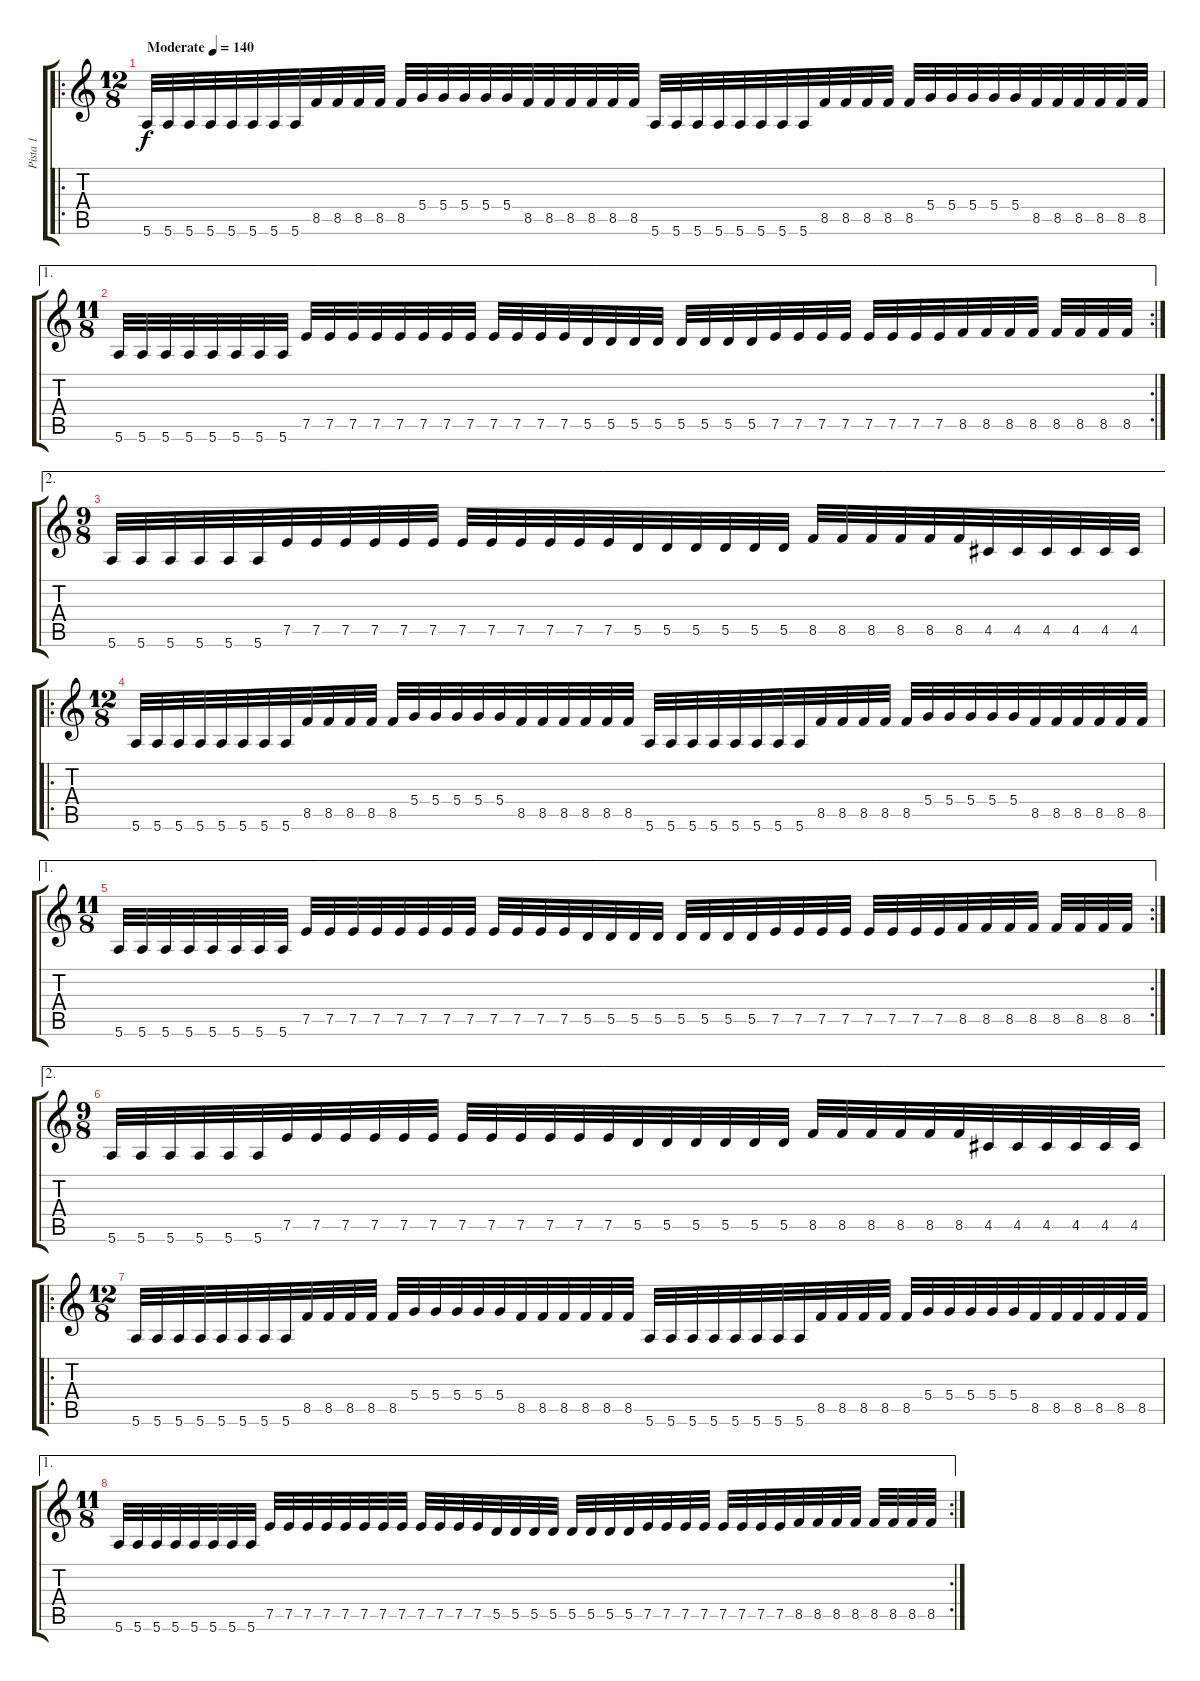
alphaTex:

\track ("Pista 1" "Pista 1") {instrument distortionguitar}
\staff {score tabs}
\tuning (E4 B3 G3 D3 A2 E2) {hide}
\ro
\ts (12 8)
\tempo (140 "Moderate")
\clef g2
\ks c
5.6.32{dy f instrument distortionguitar} 5.6.32 5.6.32 5.6.32 5.6.32 5.6.32 5.6.32 5.6.32 8.5.32 8.5.32 8.5.32 8.5.32 8.5.32 5.4.32 5.4.32 5.4.32 5.4.32 5.4.32 8.5.32 8.5.32 8.5.32 8.5.32 8.5.32 8.5.32 5.6.32 5.6.32 5.6.32 5.6.32 5.6.32 5.6.32 5.6.32 5.6.32 8.5.32 8.5.32 8.5.32 8.5.32 8.5.32 5.4.32 5.4.32 5.4.32 5.4.32 5.4.32 8.5.32 8.5.32 8.5.32 8.5.32 8.5.32 8.5.32 |
\ae 1
\rc 2
\ts (11 8)
5.6.32 5.6.32 5.6.32 5.6.32 5.6.32 5.6.32 5.6.32 5.6.32 7.5.32 7.5.32 7.5.32 7.5.32 7.5.32 7.5.32 7.5.32 7.5.32 7.5.32 7.5.32 7.5.32 7.5.32 5.5.32 5.5.32 5.5.32 5.5.32 5.5.32 5.5.32 5.5.32 5.5.32 7.5.32 7.5.32 7.5.32 7.5.32 7.5.32 7.5.32 7.5.32 7.5.32 8.5.32 8.5.32 8.5.32 8.5.32 8.5.32 8.5.32 8.5.32 8.5.32 |
\ae 2
\ts (9 8)
5.6.32 5.6.32 5.6.32 5.6.32 5.6.32 5.6.32 7.5.32 7.5.32 7.5.32 7.5.32 7.5.32 7.5.32 7.5.32 7.5.32 7.5.32 7.5.32 7.5.32 7.5.32 5.5.32 5.5.32 5.5.32 5.5.32 5.5.32 5.5.32 8.5.32 8.5.32 8.5.32 8.5.32 8.5.32 8.5.32 4.5.32 4.5.32 4.5.32 4.5.32 4.5.32 4.5.32 |
\ro
\ts (12 8)
5.6.32 5.6.32 5.6.32 5.6.32 5.6.32 5.6.32 5.6.32 5.6.32 8.5.32 8.5.32 8.5.32 8.5.32 8.5.32 5.4.32 5.4.32 5.4.32 5.4.32 5.4.32 8.5.32 8.5.32 8.5.32 8.5.32 8.5.32 8.5.32 5.6.32 5.6.32 5.6.32 5.6.32 5.6.32 5.6.32 5.6.32 5.6.32 8.5.32 8.5.32 8.5.32 8.5.32 8.5.32 5.4.32 5.4.32 5.4.32 5.4.32 5.4.32 8.5.32 8.5.32 8.5.32 8.5.32 8.5.32 8.5.32 |
\ae 1
\rc 2
\ts (11 8)
5.6.32 5.6.32 5.6.32 5.6.32 5.6.32 5.6.32 5.6.32 5.6.32 7.5.32 7.5.32 7.5.32 7.5.32 7.5.32 7.5.32 7.5.32 7.5.32 7.5.32 7.5.32 7.5.32 7.5.32 5.5.32 5.5.32 5.5.32 5.5.32 5.5.32 5.5.32 5.5.32 5.5.32 7.5.32 7.5.32 7.5.32 7.5.32 7.5.32 7.5.32 7.5.32 7.5.32 8.5.32 8.5.32 8.5.32 8.5.32 8.5.32 8.5.32 8.5.32 8.5.32 |
\ae 2
\ts (9 8)
5.6.32 5.6.32 5.6.32 5.6.32 5.6.32 5.6.32 7.5.32 7.5.32 7.5.32 7.5.32 7.5.32 7.5.32 7.5.32 7.5.32 7.5.32 7.5.32 7.5.32 7.5.32 5.5.32 5.5.32 5.5.32 5.5.32 5.5.32 5.5.32 8.5.32 8.5.32 8.5.32 8.5.32 8.5.32 8.5.32 4.5.32 4.5.32 4.5.32 4.5.32 4.5.32 4.5.32 |
\ro
\ts (12 8)
5.6.32 5.6.32 5.6.32 5.6.32 5.6.32 5.6.32 5.6.32 5.6.32 8.5.32 8.5.32 8.5.32 8.5.32 8.5.32 5.4.32 5.4.32 5.4.32 5.4.32 5.4.32 8.5.32 8.5.32 8.5.32 8.5.32 8.5.32 8.5.32 5.6.32 5.6.32 5.6.32 5.6.32 5.6.32 5.6.32 5.6.32 5.6.32 8.5.32 8.5.32 8.5.32 8.5.32 8.5.32 5.4.32 5.4.32 5.4.32 5.4.32 5.4.32 8.5.32 8.5.32 8.5.32 8.5.32 8.5.32 8.5.32 |
\ae 1
\rc 2
\ts (11 8)
5.6.32 5.6.32 5.6.32 5.6.32 5.6.32 5.6.32 5.6.32 5.6.32 7.5.32 7.5.32 7.5.32 7.5.32 7.5.32 7.5.32 7.5.32 7.5.32 7.5.32 7.5.32 7.5.32 7.5.32 5.5.32 5.5.32 5.5.32 5.5.32 5.5.32 5.5.32 5.5.32 5.5.32 7.5.32 7.5.32 7.5.32 7.5.32 7.5.32 7.5.32 7.5.32 7.5.32 8.5.32 8.5.32 8.5.32 8.5.32 8.5.32 8.5.32 8.5.32 8.5.32
